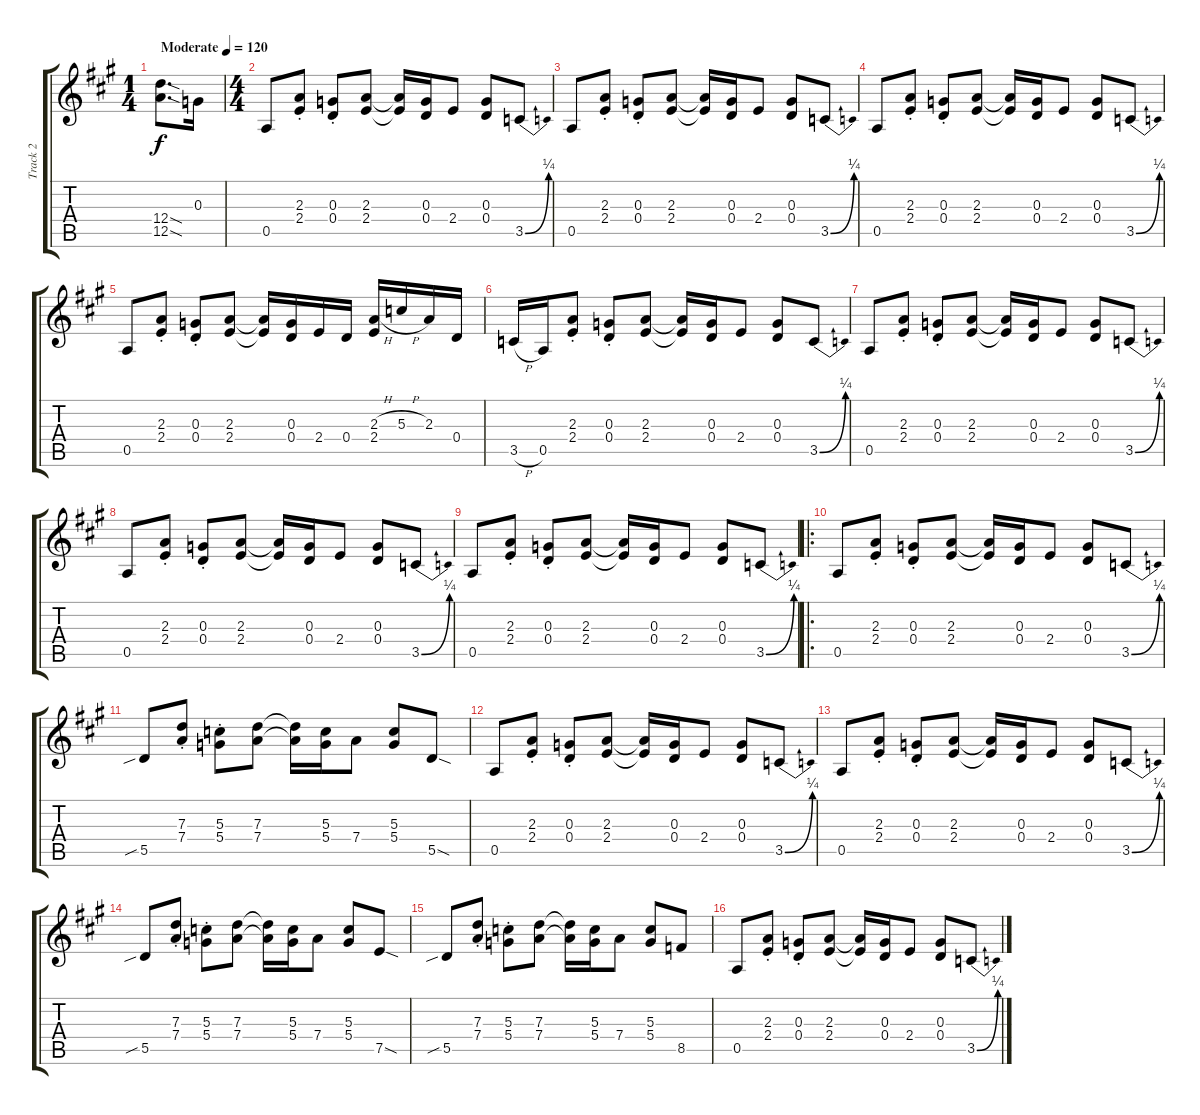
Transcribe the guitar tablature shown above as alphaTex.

\track ("Track 2" "Track 2") {instrument distortionguitar}
\staff {score tabs}
\tuning (E4 B3 G3 D3 A2 E2) {hide}
\ts (1 4)
\tempo (120 "Moderate")
\clef g2
\ks a
(12.4{sod} 12.5{sod}).8{d dy f instrument distortionguitar} 0.3.16 |
\ts (4 4)
0.5.8 (2.3{st} 2.4{st}).8 (0.3{st} 0.4{st}).8 (2.3 2.4).8 (2.3{t} 2.4{t}).16 (0.3 0.4).16 2.4.8 (0.3 0.4).8 3.5{be (bend 0 0 60 1)}.8 |
0.5.8 (2.3{st} 2.4{st}).8 (0.3{st} 0.4{st}).8 (2.3 2.4).8 (2.3{t} 2.4{t}).16 (0.3 0.4).16 2.4.8 (0.3 0.4).8 3.5{be (bend 0 0 60 1)}.8 |
0.5.8 (2.3{st} 2.4{st}).8 (0.3{st} 0.4{st}).8 (2.3 2.4).8 (2.3{t} 2.4{t}).16 (0.3 0.4).16 2.4.8 (0.3 0.4).8 3.5{be (bend 0 0 60 1)}.8 |
0.5.8 (2.3{st} 2.4{st}).8 (0.3{st} 0.4{st}).8 (2.3 2.4).8 (2.3{t} 2.4{t}).16 (0.3 0.4).16 2.4.16 0.4.16 (2.3{h} 2.4).16 5.3{h}.16 2.3.16 0.4.16 |
3.5{h}.16 0.5.16 (2.3{st} 2.4{st}).8 (0.3{st} 0.4{st}).8 (2.3 2.4).8 (2.3{t} 2.4{t}).16 (0.3 0.4).16 2.4.8 (0.3 0.4).8 3.5{be (bend 0 0 60 1)}.8 |
0.5.8 (2.3{st} 2.4{st}).8 (0.3{st} 0.4{st}).8 (2.3 2.4).8 (2.3{t} 2.4{t}).16 (0.3 0.4).16 2.4.8 (0.3 0.4).8 3.5{be (bend 0 0 60 1)}.8 |
0.5.8 (2.3{st} 2.4{st}).8 (0.3{st} 0.4{st}).8 (2.3 2.4).8 (2.3{t} 2.4{t}).16 (0.3 0.4).16 2.4.8 (0.3 0.4).8 3.5{be (bend 0 0 60 1)}.8 |
0.5.8 (2.3{st} 2.4{st}).8 (0.3{st} 0.4{st}).8 (2.3 2.4).8 (2.3{t} 2.4{t}).16 (0.3 0.4).16 2.4.8 (0.3 0.4).8 3.5{be (bend 0 0 60 1)}.8 |
\ro
0.5.8 (2.3{st} 2.4{st}).8 (0.3{st} 0.4{st}).8 (2.3 2.4).8 (2.3{t} 2.4{t}).16 (0.3 0.4).16 2.4.8 (0.3 0.4).8 3.5{be (bend 0 0 60 1)}.8 |
5.5{sib}.8 (7.3{st} 7.4{st}).8 (5.3{st} 5.4{st}).8 (7.3 7.4).8 (7.3{t} 7.4{t}).16 (5.3 5.4).16 7.4.8 (5.3 5.4).8 5.5{sod}.8 |
0.5.8 (2.3{st} 2.4{st}).8 (0.3{st} 0.4{st}).8 (2.3 2.4).8 (2.3{t} 2.4{t}).16 (0.3 0.4).16 2.4.8 (0.3 0.4).8 3.5{be (bend 0 0 60 1)}.8 |
0.5.8 (2.3{st} 2.4{st}).8 (0.3{st} 0.4{st}).8 (2.3 2.4).8 (2.3{t} 2.4{t}).16 (0.3 0.4).16 2.4.8 (0.3 0.4).8 3.5{be (bend 0 0 60 1)}.8 |
5.5{sib}.8 (7.3{st} 7.4{st}).8 (5.3{st} 5.4{st}).8 (7.3 7.4).8 (7.3{t} 7.4{t}).16 (5.3 5.4).16 7.4.8 (5.3 5.4).8 7.5{sod}.8 |
5.5{sib}.8 (7.3{st} 7.4{st}).8 (5.3{st} 5.4{st}).8 (7.3 7.4).8 (7.3{t} 7.4{t}).16 (5.3 5.4).16 7.4.8 (5.3 5.4).8 8.5.8 |
0.5.8 (2.3{st} 2.4{st}).8 (0.3{st} 0.4{st}).8 (2.3 2.4).8 (2.3{t} 2.4{t}).16 (0.3 0.4).16 2.4.8 (0.3 0.4).8 3.5{be (bend 0 0 60 1)}.8
